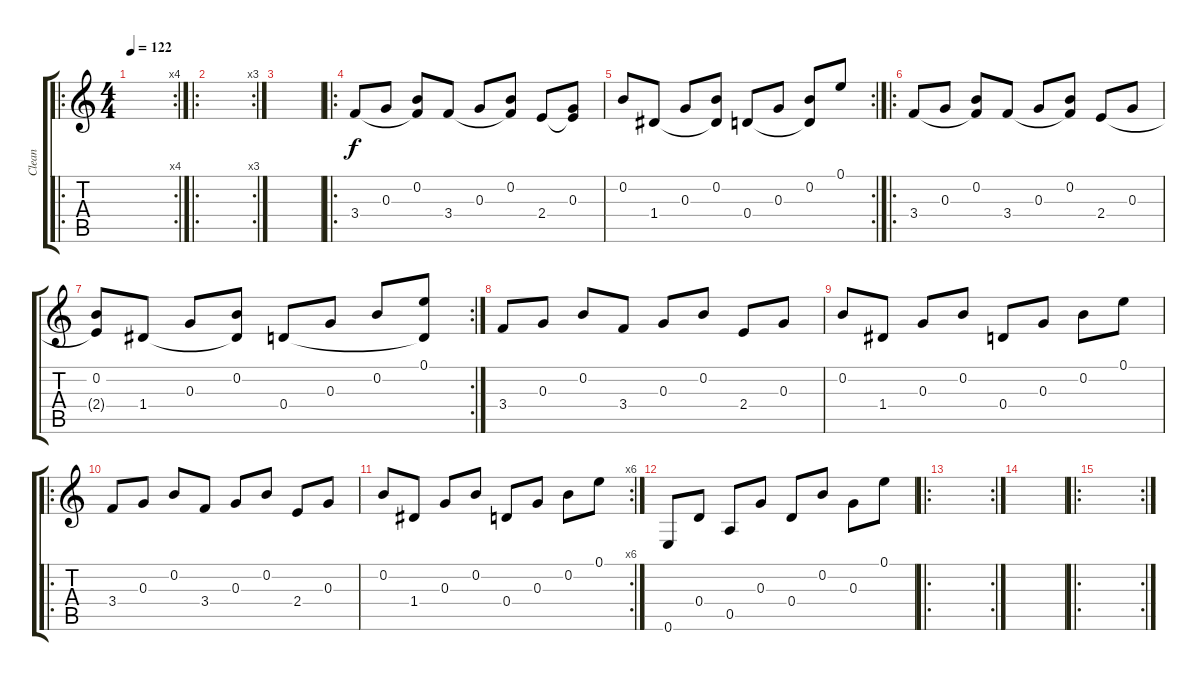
\track ("Clean" "Clean") {instrument electricguitarclean}
\staff {score tabs}
\tuning (E4 B3 G3 D3 A2 E2) {hide}
\ro
\rc 4
\ts (4 4)
\tempo 122
\clef g2
\ks c
|
\ro
\rc 3
|
|
\ro
3.4.8{balance 3} 0.3.8 (0.2 3.4{t}).8 3.4.8 0.3.8 (0.2 3.4{t}).8 2.4.8 (0.3 2.4{t}).8 |
\rc 2
0.2.8 1.4.8 0.3.8 (0.2 1.4{t}).8 0.4.8 0.3.8 (0.2 0.4{t}).8 0.1.8 |
\ro
3.4.8 0.3.8 (0.2 3.4{t}).8 3.4.8 0.3.8 (0.2 3.4{t}).8 2.4.8 0.3.8 |
\rc 2
(0.2 2.4{t}).8 1.4.8 0.3.8 (0.2 1.4{t}).8 0.4.8 0.3.8 0.2.8 (0.1 0.4{t}).8 |
3.4.8 0.3.8 0.2.8 3.4.8 0.3.8 0.2.8 2.4.8 0.3.8 |
0.2.8 1.4.8 0.3.8 0.2.8 0.4.8 0.3.8 0.2.8 0.1.8 |
\ro
3.4.8 0.3.8 0.2.8 3.4.8 0.3.8 0.2.8 2.4.8 0.3.8 |
\rc 6
0.2.8 1.4.8 0.3.8 0.2.8 0.4.8 0.3.8 0.2.8 0.1.8 |
0.6.8 0.4.8 0.5.8 0.3.8 0.4.8 0.2.8 0.3.8 0.1.8 |
\ro
\rc 2
|
|
\ro
\rc 2
